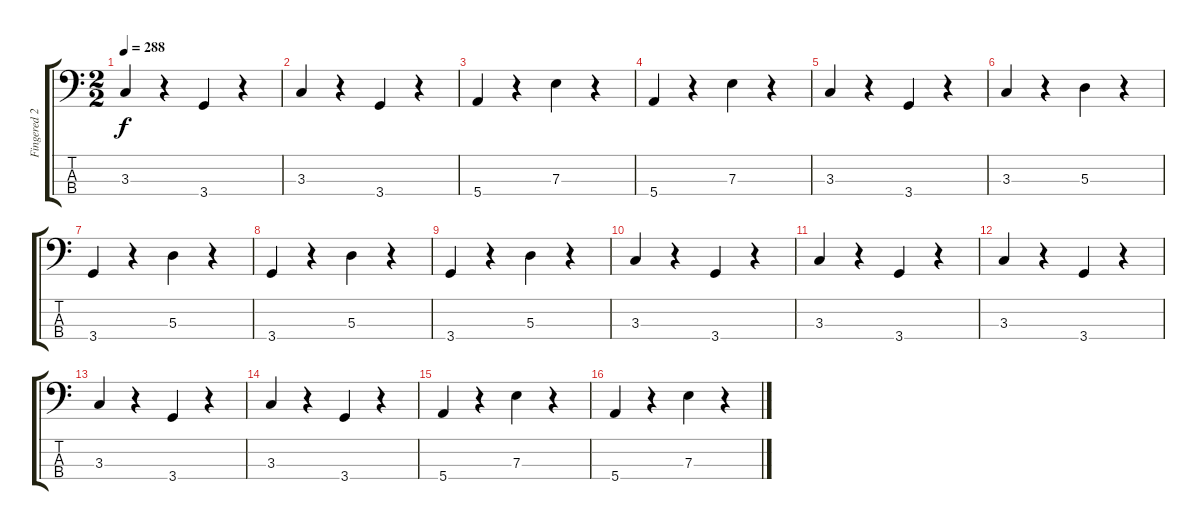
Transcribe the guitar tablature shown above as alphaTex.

\track ("Fingered 2" "Fingered 2") {instrument electricbassfinger}
\staff {score tabs}
\tuning (G2 D2 A1 E1) {hide}
\ts (2 2)
\tempo 288
\clef f4
\ks c
3.3.4{dy f} r.4 3.4.4 r.4 |
3.3.4 r.4 3.4.4 r.4 |
5.4.4 r.4 7.3.4 r.4 |
5.4.4 r.4 7.3.4 r.4 |
3.3.4 r.4 3.4.4 r.4 |
3.3.4 r.4 5.3.4 r.4 |
3.4.4 r.4 5.3.4 r.4 |
3.4.4 r.4 5.3.4 r.4 |
3.4.4 r.4 5.3.4 r.4 |
3.3.4 r.4 3.4.4 r.4 |
3.3.4 r.4 3.4.4 r.4 |
3.3.4 r.4 3.4.4 r.4 |
3.3.4 r.4 3.4.4 r.4 |
3.3.4 r.4 3.4.4 r.4 |
5.4.4 r.4 7.3.4 r.4 |
5.4.4 r.4 7.3.4 r.4
